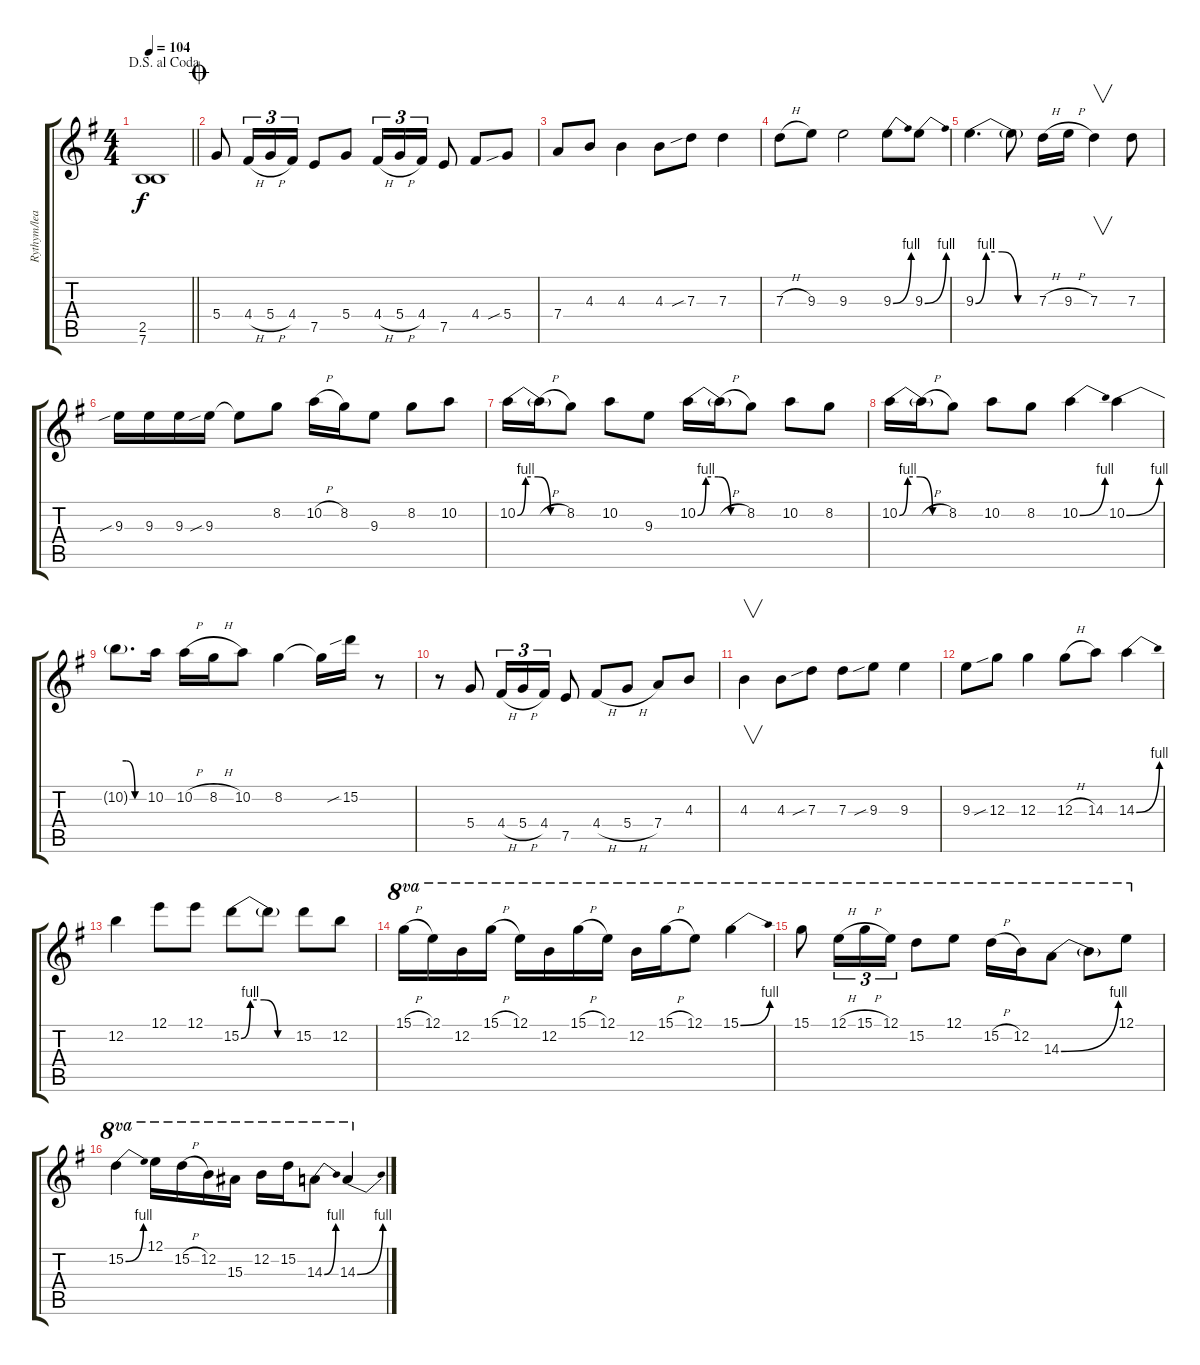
\track ("Rythym/lead" "Rythym/lea") {instrument distortionguitar}
\staff {score tabs}
\tuning (E4 B3 G3 D3 A2 E2) {hide}
\ts (4 4)
\jump dalsegnoalcoda
\tempo 104
\clef g2
\barLineRight lightlight
\ks g
(2.5{t} 7.6{t}).1{dy f} |
\jump coda
5.4.8 4.4{h}.16{tu (3 2)} 5.4{h}.16{tu (3 2)} 4.4.16{tu (3 2)} 7.5.8 5.4.8 4.4{h}.16{tu (3 2)} 5.4{h}.16{tu (3 2)} 4.4.16{tu (3 2)} 7.5.8 4.4.8 5.4{sib}.8 |
7.4.8 4.3.8 4.3.4 4.3.8 7.3{sib}.8 7.3.4 |
7.3{h}.8 9.3.8 9.3.2 9.3{be (bend 0 0 60 4)}.8 9.3{be (bend 0 0 60 4)}.8 |
9.3{be (custom 0 0 10 4 25 4 40 0 60 0)}.4{d} 9.3{t}.8 7.3{h}.16 9.3{h}.16 7.3.4{v} 7.3.8 |
9.3{sib}.16 9.3.16 9.3.16 9.3{sib}.16 9.3{t}.8 8.2.8 10.2{h}.16 8.2.16 9.3.8 8.2.8 10.2.8 |
10.2{be (custom 0 0 10 4 25 4 40 0 60 0)}.16 10.2{h t}.16 8.2.8 10.2.8 9.3.8 10.2{be (custom 0 0 10 4 25 4 40 0 60 0)}.16 10.2{h t}.16 8.2.8 10.2.8 8.2.8 |
10.2{be (custom 0 0 10 4 25 4 40 0 60 0)}.16 10.2{h t}.16 8.2.8 10.2.8 8.2.8 10.2{be (bend 0 0 60 4)}.4 10.2{be (bend 0 0 60 4)}.4 |
10.2{be (custom 0 4 20 4 40 0 60 0) t}.8{d} 10.2.16 10.2{h}.16 8.2{h}.16 10.2.8 8.2.4 8.2{t}.16 15.2{sib}.16 r.8 |
r.8 5.4.8 4.4{h}.16{tu (3 2)} 5.4{h}.16{tu (3 2)} 4.4.16{tu (3 2)} 7.5.8 4.4{h}.8 5.4{h}.8 7.4.8 4.3.8 |
4.3.4{v} 4.3.8 7.3{sib}.8 7.3.8 9.3{sib}.8 9.3.4 |
9.3.8 12.3{sib}.8 12.3.4 12.3{h}.8 14.3.8 14.3{be (bend 0 0 60 4)}.4 |
12.2.4 12.1.8 12.1.8 15.2{be (custom 0 0 10 4 25 4 40 0 60 0)}.8 15.2{t}.8 15.2.8 12.2.8 |
15.1{h}.16{ot 8va} 12.1.16{ot 8va} 12.2.16{ot 8va} 15.1{h}.16{ot 8va} 12.1.16{ot 8va} 12.2.16{ot 8va} 15.1{h}.16{ot 8va} 12.1.16{ot 8va} 12.2.16{ot 8va} 15.1{h}.16{ot 8va} 12.1.8{ot 8va} 15.1{be (bend 0 0 60 4)}.4{ot 8va} |
15.1.8{ot 8va} 12.1{h}.16{tu (3 2) ot 8va} 15.1{h}.16{tu (3 2) ot 8va} 12.1.16{tu (3 2) ot 8va} 15.2.8{ot 8va} 12.1.8{ot 8va} 15.2{h}.16{ot 8va} 12.2.16{ot 8va} 14.3{be (bend 0 0 60 4)}.8{ot 8va} 14.3{t}.8{ot 8va} 12.1.8{ot 8va} |
15.2{be (bend 0 0 60 4)}.4{ot 8va} 12.1.16{ot 8va} 15.2{h}.16{ot 8va} 12.2.16{ot 8va} 15.3.16{ot 8va} 12.2.16{ot 8va} 15.2.16{ot 8va} 14.3{be (bend 0 0 60 4)}.8{ot 8va} 14.3{be (bend 0 0 60 4)}.4{ot 8va}
